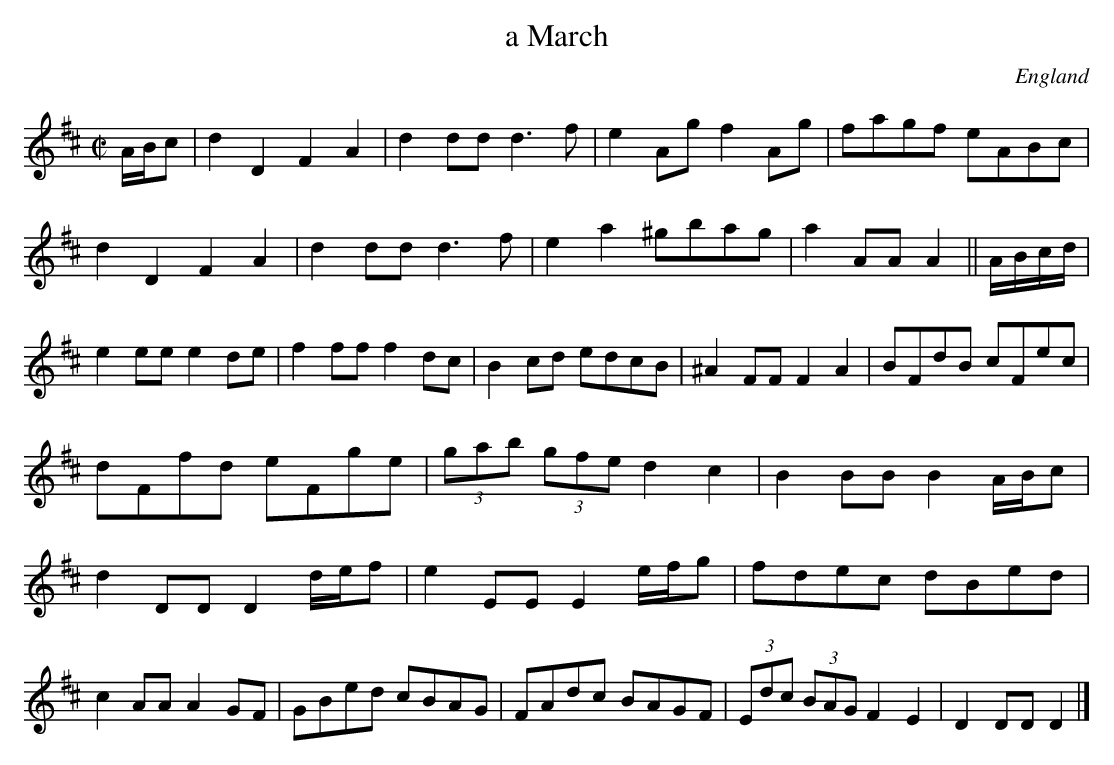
X:1
T:a March
M:C|
O:England
K:D major
A/2B/2c|d2D2 F2A2|d2dd d3f|e2Ag f2Ag|fagf eABc|\
d2D2 F2A2|d2dd d3f|e2a2 ^gbag|a2AA A2||\
A/2B/2c/2d/2|e2ee e2de|f2ff f2dc|\
B2cd edcB|^A2FF F2A2|BFdB cFec|dFfd eFge|\
(3gab (3gfe d2c2|B2BB B2A/2B/2c|\
d2DD D2d/2e/2f|e2EE E2e/2f/2g|\
fdec dBed|c2AA A2GF|GBed cBAG|FAdc BAGF|\
(3Edc (3BAG F2E2|D2DD D2|]
